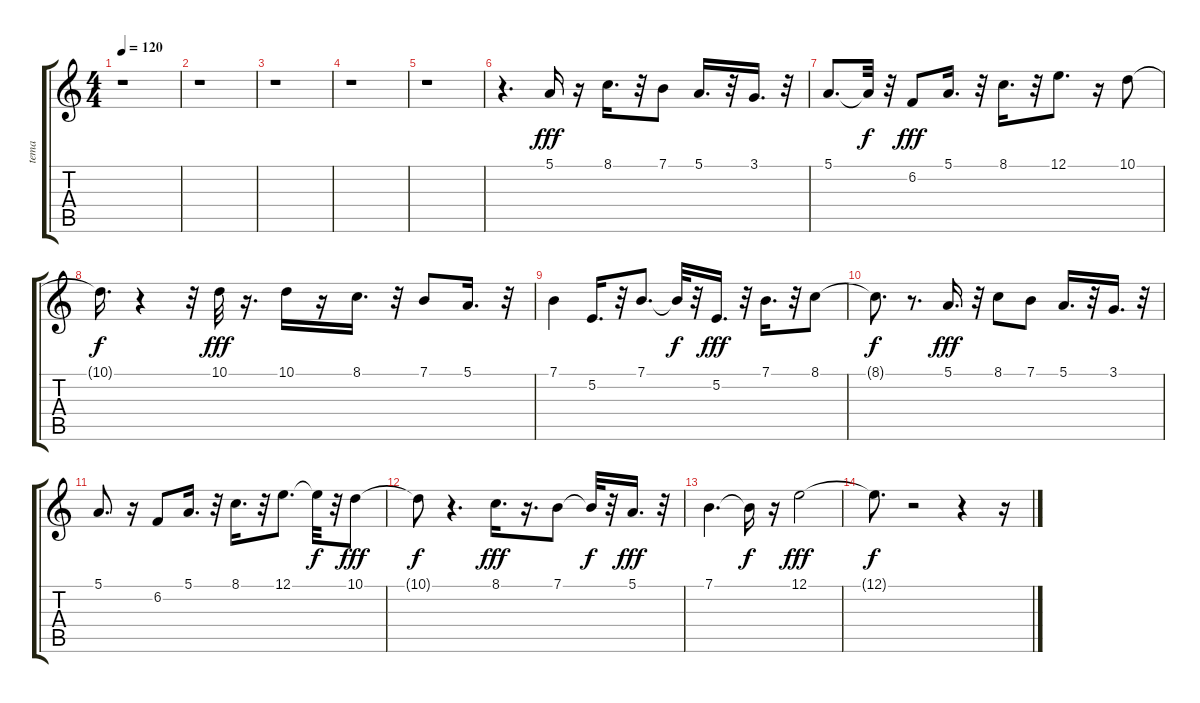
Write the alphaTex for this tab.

\track ("tema" "tema") {instrument fx5brightness}
\staff {score tabs}
\tuning (E4 B3 G3 D3 A2 E2) {hide}
\ts (4 4)
\tempo 120
\clef g2
\ks c
r.1{dy f} |
r.1 |
r.1 |
r.1 |
r.1 |
r.4{d} 5.1.16{dy fff} r.16 8.1.16{d} r.32 7.1.8 5.1.16{d} r.32 3.1.16{d} r.32 |
5.1.8{d} 5.1{t}.32{dy f} r.32 6.2.8{dy fff} 5.1.16{d} r.32 8.1.16{d} r.32 12.1.8{d} r.16 10.1.8 |
10.1{t}.16{d dy f} r.4 r.32 10.1.32{dy fff} r.16{d} 10.1.16 r.16 8.1.16{d} r.32 7.1.8 5.1.16{d} r.32 |
7.1.4 5.2.16{d} r.32 7.1.8{d} 7.1{t}.32{dy f} r.32 5.2.16{d dy fff} r.32 7.1.16{d} r.32 8.1.8 |
8.1{t}.8{d dy f} r.8{d} 5.1.16{d dy fff} r.32 8.1.8 7.1.8 5.1.16{d} r.32 3.1.16{d} r.32 |
5.1.8{d} r.16 6.2.8 5.1.16{d} r.32 8.1.16{d} r.32 12.1.8{d} 12.1{t}.32{dy f} r.32 10.1.8{dy fff} |
10.1{t}.8{dy f} r.4{d} 8.1.16{d dy fff} r.16{d} 7.1.8 7.1{t}.32{dy f} r.32 5.1.16{d dy fff} r.32 |
7.1.4{d} 7.1{t}.16{dy f} r.16 12.1.2{dy fff} |
12.1{t}.8{d dy f} r.2 r.4 r.16
